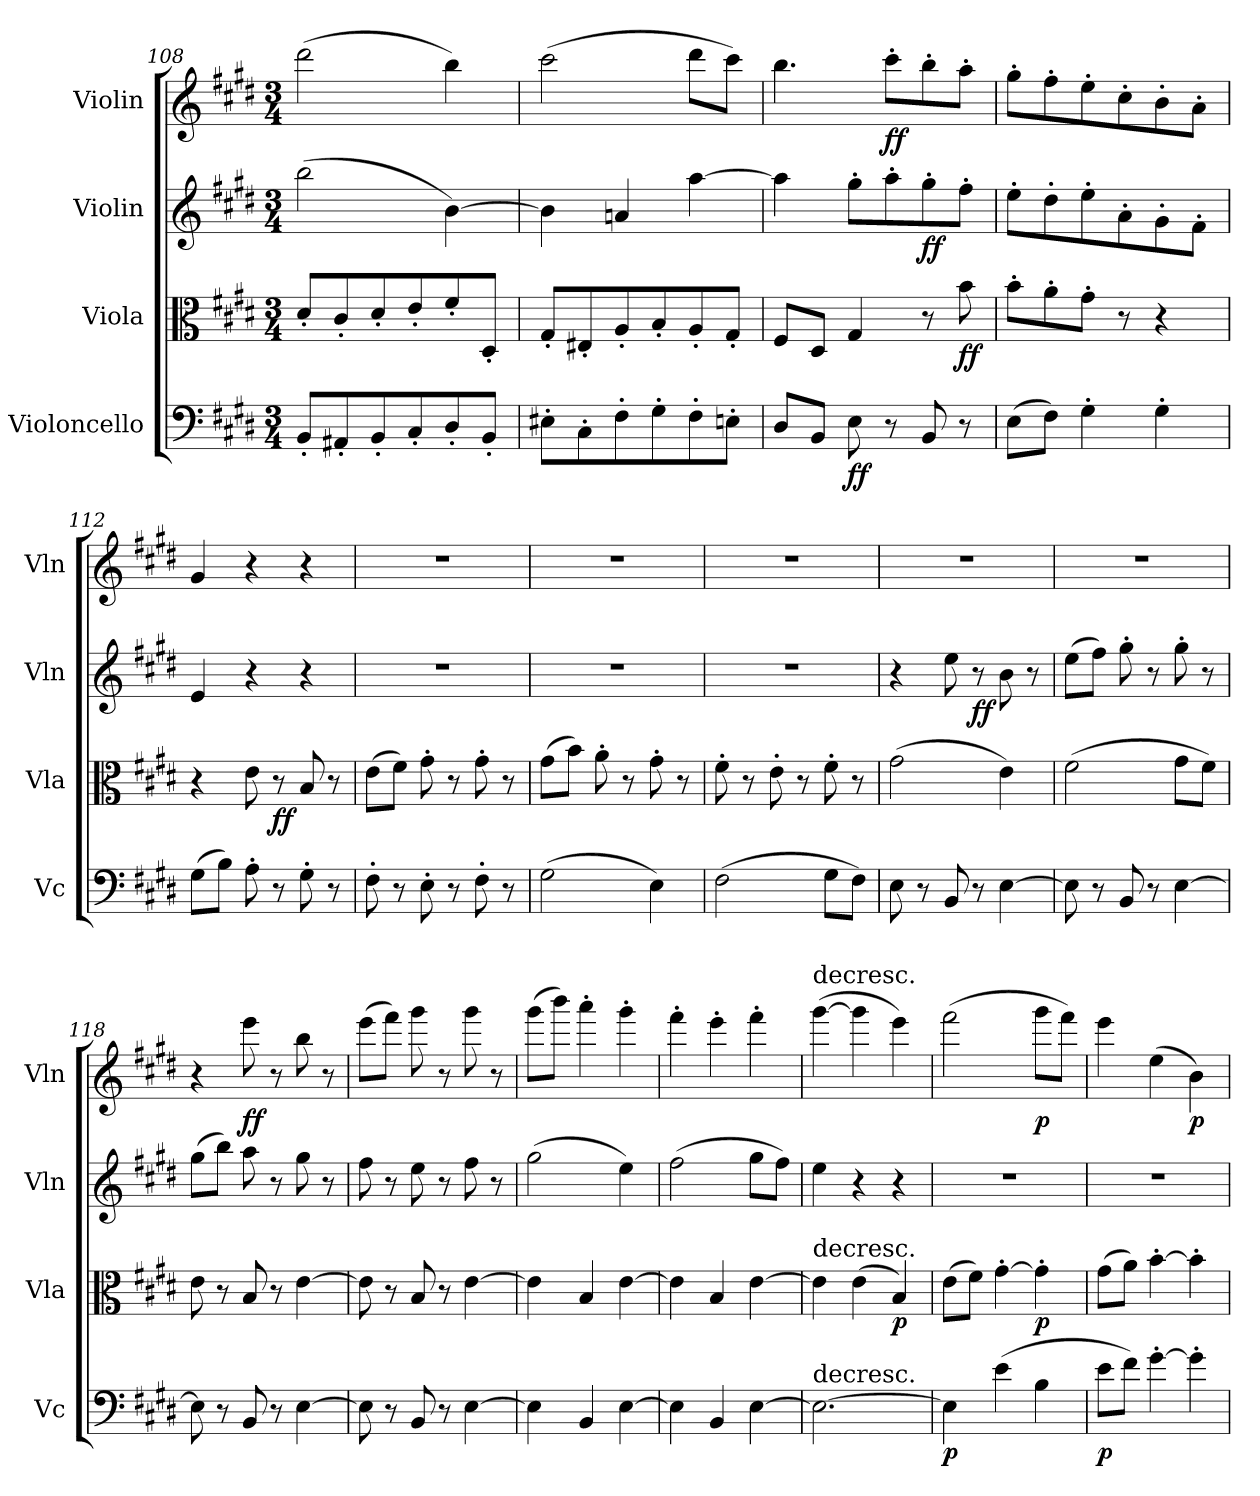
**kern	**dynam	**kern	**dynam	**kern	**dynam	**kern	**dynam
*part4	*part4	*part3	*part3	*part2	*part2	*part1	*part1
*staff4	*staff4	*staff3	*staff3	*staff2	*staff2	*staff1	*staff1
*I"Violoncello	*	*I"Viola	*	*I"Violin	*	*I"Violin	*
*I'Vc	*	*I'Vla	*	*I'Vln	*	*I'Vln	*
*clefF4	*	*clefC3	*	*clefG2	*	*clefG2	*
*k[f#c#g#d#]	*	*k[f#c#g#d#]	*	*k[f#c#g#d#]	*	*k[f#c#g#d#]	*
*M3/4	*	*M3/4	*	*M3/4	*	*M3/4	*
=108	=108	=108	=108	=108	=108	=108	=108
8BB'/L	.	8d#'/L	.	(2bb\	.	(2ddd#\	.
8AA#X'/	.	8c#'/	.	.	.	.	.
8BB'/	.	8d#'/	.	.	.	.	.
8C#'/	.	8e'/	.	.	.	.	.
8D#'\	.	8f#'/	.	[4b\)	.	4bb\)	.
8BB'/J	.	8D#'/J	.	.	.	.	.
=109	=109	=109	=109	=109	=109	=109	=109
8E#X'\L	.	8G#'/L	.	4b\]	.	(2ccc#\	.
8C#'\	.	8E#X'/	.	.	.	.	.
8F#'\	.	8A'/	.	4an/	.	.	.
8G#'\	.	8B'/	.	.	.	.	.
8F#'\	.	8A'/	.	[4aa\	.	8ddd#\L	.
8En'\J	.	8G#'/J	.	.	.	8ccc#\J)	.
=110	=110	=110	=110	=110	=110	=110	=110
8D#/L	.	8F#/L	.	4aa\]	.	4.bb\	.
8BB/J	.	8D#/J	.	.	.	.	.
8E\	ff	4G#/	.	8gg#'\L	.	.	.
8r	.	.	.	8aa'\	.	8ccc#'\L	ff
8BB/	.	8r	.	8gg#'\	ff	8bb'\	.
8r	.	8b\	ff	8ff#'\J	.	8aa'\J	.
=111	=111	=111	=111	=111	=111	=111	=111
(8E\L	.	8b'\L	.	8ee'\L	.	8gg#'\L	.
8F#\J)	.	8a'\	.	8dd#'\	.	8ff#'\	.
4G#'\	.	8g#'\J	.	8ee'\	.	8ee'\	.
.	.	8r	.	8a'\	.	8cc#'\	.
4G#'\	.	4r	.	8g#'\	.	8b'\	.
.	.	.	.	8f#'\J	.	8a'\J	.
=112	=112	=112	=112	=112	=112	=112	=112
(8G#\L	.	4r	.	4e/	.	4g#/	.
8B\J)	.	.	.	.	.	.	.
8A'\	.	8e\	.	4r	.	4r	.
8r	.	8r	ff	.	.	.	.
8G#'\	.	8B/	.	4r	.	4r	.
8r	.	8r	.	.	.	.	.
=113	=113	=113	=113	=113	=113	=113	=113
8F#'\	.	(8e\L	.	2.r	.	2.r	.
8r	.	8f#\J)	.	.	.	.	.
8E'\	.	8g#'\	.	.	.	.	.
8r	.	8r	.	.	.	.	.
8F#'\	.	8g#'\	.	.	.	.	.
8r	.	8r	.	.	.	.	.
=114	=114	=114	=114	=114	=114	=114	=114
(2G#\	.	(8g#\L	.	2.r	.	2.r	.
.	.	8b\J)	.	.	.	.	.
.	.	8a'\	.	.	.	.	.
.	.	8r	.	.	.	.	.
4E\)	.	8g#'\	.	.	.	.	.
.	.	8r	.	.	.	.	.
=115	=115	=115	=115	=115	=115	=115	=115
(2F#\	.	8f#'\	.	2.r	.	2.r	.
.	.	8r	.	.	.	.	.
.	.	8e'\	.	.	.	.	.
.	.	8r	.	.	.	.	.
8G#\L	.	8f#'\	.	.	.	.	.
8F#\J)	.	8r	.	.	.	.	.
=116	=116	=116	=116	=116	=116	=116	=116
8E\	.	(2g#\	.	4r	.	2.r	.
8r	.	.	.	.	.	.	.
8BB/	.	.	.	8ee\	.	.	.
8r	.	.	.	8r	ff	.	.
[4E\	.	4e\)	.	8b\	.	.	.
.	.	.	.	8r	.	.	.
=117	=117	=117	=117	=117	=117	=117	=117
8E\]	.	(2f#\	.	(8ee\L	.	2.r	.
8r	.	.	.	8ff#\J)	.	.	.
8BB/	.	.	.	8gg#'\	.	.	.
8r	.	.	.	8r	.	.	.
[4E\	.	8g#\L	.	8gg#'\	.	.	.
.	.	8f#\J)	.	8r	.	.	.
=118	=118	=118	=118	=118	=118	=118	=118
8E\]	.	8e\	.	(8gg#\L	.	4r	.
8r	.	8r	.	8bb\J)	.	.	.
8BB/	.	8B/	.	8aa\	.	8eee\	ff
8r	.	8r	.	8r	.	8r	.
[4E\	.	[4e\	.	8gg#\	.	8bb\	.
.	.	.	.	8r	.	8r	.
=119	=119	=119	=119	=119	=119	=119	=119
8E\]	.	8e\]	.	8ff#\	.	(8eee\L	.
8r	.	8r	.	8r	.	8fff#\J)	.
8BB/	.	8B/	.	8ee\	.	8ggg#\	.
8r	.	8r	.	8r	.	8r	.
[4E\	.	[4e\	.	8ff#\	.	8ggg#\	.
.	.	.	.	8r	.	8r	.
=120	=120	=120	=120	=120	=120	=120	=120
4E\]	.	4e\]	.	(2gg#\	.	(8ggg#\L	.
.	.	.	.	.	.	8bbb\J)	.
4BB/	.	4B/	.	.	.	4aaa'\	.
[4E\	.	[4e\	.	4ee\)	.	4ggg#'\	.
=121	=121	=121	=121	=121	=121	=121	=121
4E\]	.	4e\]	.	(2ff#\	.	4fff#'\	.
4BB/	.	4B/	.	.	.	4eee'\	.
[4E\	.	[4e\	.	8gg#\L	.	4fff#'\	.
.	.	.	.	8ff#\J)	.	.	.
=122	=122	=122	=122	=122	=122	=122	=122
!	!	!	!	!	!	!LO:TX:t=decresc.	!
!	!	!LO:TX:t=decresc.	!	!	!	!	!
!LO:TX:t=decresc.	!	!	!	!	!	!	!
2.E\_	.	4e\]	.	4ee\	.	([4ggg#\	.
.	.	(4e\	.	4r	.	4ggg#\]	.
.	.	4B/)	p	4r	.	4eee\)	.
=123	=123	=123	=123	=123	=123	=123	=123
4E\]	p	(8e\L	.	2.r	.	(2fff#\	.
.	.	8f#\J)	.	.	.	.	.
(4e\	.	[4g#'\	.	.	.	.	.
4B\	.	4g#'\]	p	.	.	8ggg#\L	p
.	.	.	.	.	.	8fff#\J)	.
=124	=124	=124	=124	=124	=124	=124	=124
8e\L	p	(8g#\L	.	2.r	.	4eee\	.
8f#\J)	.	8a\J)	.	.	.	.	.
[4g#'\	.	[4b'\	.	.	.	(4ee\	.
4g#'\]	.	4b'\]	.	.	.	4b\)	p
=	=	=	=	=	=	=	=
*-	*-	*-	*-	*-	*-	*-	*-
